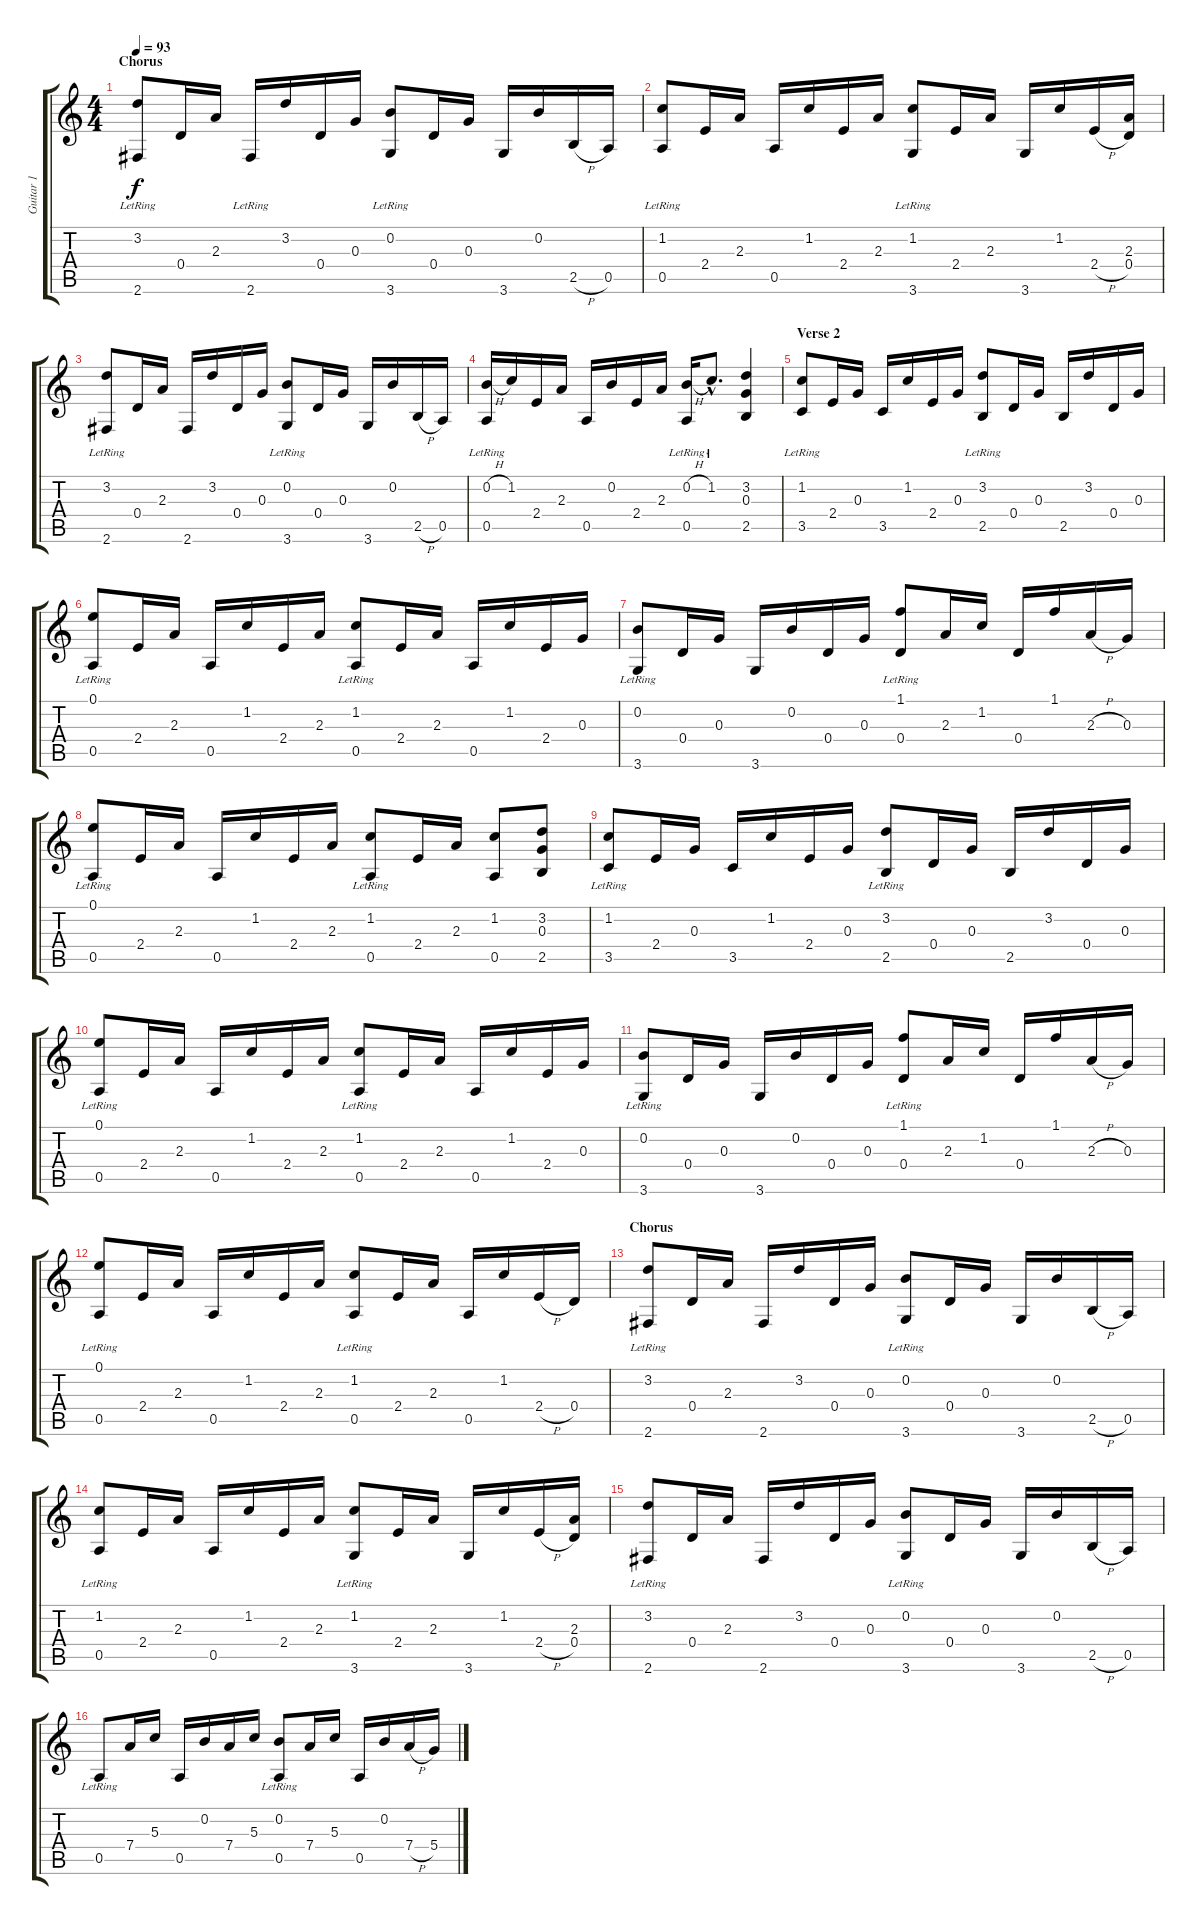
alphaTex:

\track ("Guitar 1" "Guitar 1") {instrument acousticguitarnylon}
\staff {score tabs}
\tuning (E4 B3 G3 D3 A2 E2) {hide}
\ts (4 4)
\section ("" "Chorus")
\tempo 93
\clef g2
\ks c
(3.2{lr} 2.6{lr}).8{dy f} 0.4.16 2.3.16 2.6{lr}.16 3.2.16 0.4.16 0.3.16 (0.2{lr} 3.6{lr}).8 0.4.16 0.3.16 3.6.16 0.2.16 2.5{h}.16 0.5.16 |
(1.2{lr} 0.5{lr}).8 2.4.16 2.3.16 0.5.16 1.2.16 2.4.16 2.3.16 (1.2{lr} 3.6{lr}).8 2.4.16 2.3.16 3.6.16 1.2.16 2.4{h}.16 (2.3 0.4).16 |
(3.2{lr} 2.6{lr}).8 0.4.16 2.3.16 2.6.16 3.2.16 0.4.16 0.3.16 (0.2{lr} 3.6{lr}).8 0.4.16 0.3.16 3.6.16 0.2.16 2.5{h}.16 0.5.16 |
(0.2{h} 0.5{lr}).16 1.2.16 2.4.16 2.3.16 0.5.16 0.2.16 2.4.16 2.3.16 (0.2{h} 0.5{lr}).16 1.2{hac lr}.8{d} (3.2 0.3 2.5).4 |
\section ("" "Verse 2")
(1.2{lr} 3.5{lr}).8 2.4.16 0.3.16 3.5.16 1.2.16 2.4.16 0.3.16 (3.2{lr} 2.5{lr}).8 0.4.16 0.3.16 2.5.16 3.2.16 0.4.16 0.3.16 |
(0.1{lr} 0.5{lr}).8 2.4.16 2.3.16 0.5.16 1.2.16 2.4.16 2.3.16 (1.2{lr} 0.5{lr}).8 2.4.16 2.3.16 0.5.16 1.2.16 2.4.16 0.3.16 |
(0.2{lr} 3.6{lr}).8 0.4.16 0.3.16 3.6.16 0.2.16 0.4.16 0.3.16 (1.1{lr} 0.4{lr}).8 2.3.16 1.2.16 0.4.16 1.1.16 2.3{h}.16 0.3.16 |
(0.1{lr} 0.5{lr}).8 2.4.16 2.3.16 0.5.16 1.2.16 2.4.16 2.3.16 (1.2{lr} 0.5{lr}).8 2.4.16 2.3.16 (1.2 0.5).8 (3.2 0.3 2.5).8 |
(1.2{lr} 3.5{lr}).8 2.4.16 0.3.16 3.5.16 1.2.16 2.4.16 0.3.16 (3.2{lr} 2.5{lr}).8 0.4.16 0.3.16 2.5.16 3.2.16 0.4.16 0.3.16 |
(0.1{lr} 0.5{lr}).8 2.4.16 2.3.16 0.5.16 1.2.16 2.4.16 2.3.16 (1.2{lr} 0.5{lr}).8 2.4.16 2.3.16 0.5.16 1.2.16 2.4.16 0.3.16 |
(0.2{lr} 3.6{lr}).8 0.4.16 0.3.16 3.6.16 0.2.16 0.4.16 0.3.16 (1.1{lr} 0.4{lr}).8 2.3.16 1.2.16 0.4.16 1.1.16 2.3{h}.16 0.3.16 |
(0.1{lr} 0.5{lr}).8 2.4.16 2.3.16 0.5.16 1.2.16 2.4.16 2.3.16 (1.2{lr} 0.5{lr}).8 2.4.16 2.3.16 0.5.16 1.2.16 2.4{h}.16 0.4.16 |
\section ("" "Chorus")
(3.2{lr} 2.6{lr}).8 0.4.16 2.3.16 2.6.16 3.2.16 0.4.16 0.3.16 (0.2{lr} 3.6{lr}).8 0.4.16 0.3.16 3.6.16 0.2.16 2.5{h}.16 0.5.16 |
(1.2{lr} 0.5{lr}).8 2.4.16 2.3.16 0.5.16 1.2.16 2.4.16 2.3.16 (1.2{lr} 3.6{lr}).8 2.4.16 2.3.16 3.6.16 1.2.16 2.4{h}.16 (2.3 0.4).16 |
(3.2{lr} 2.6{lr}).8 0.4.16 2.3.16 2.6.16 3.2.16 0.4.16 0.3.16 (0.2{lr} 3.6{lr}).8 0.4.16 0.3.16 3.6.16 0.2.16 2.5{h}.16 0.5.16 |
0.5{lr}.8 7.4.16 5.3.16 0.5.16 0.2.16 7.4.16 5.3.16 (0.2{lr} 0.5{lr}).8 7.4.16 5.3.16 0.5.16 0.2.16 7.4{h}.16 5.4.16
